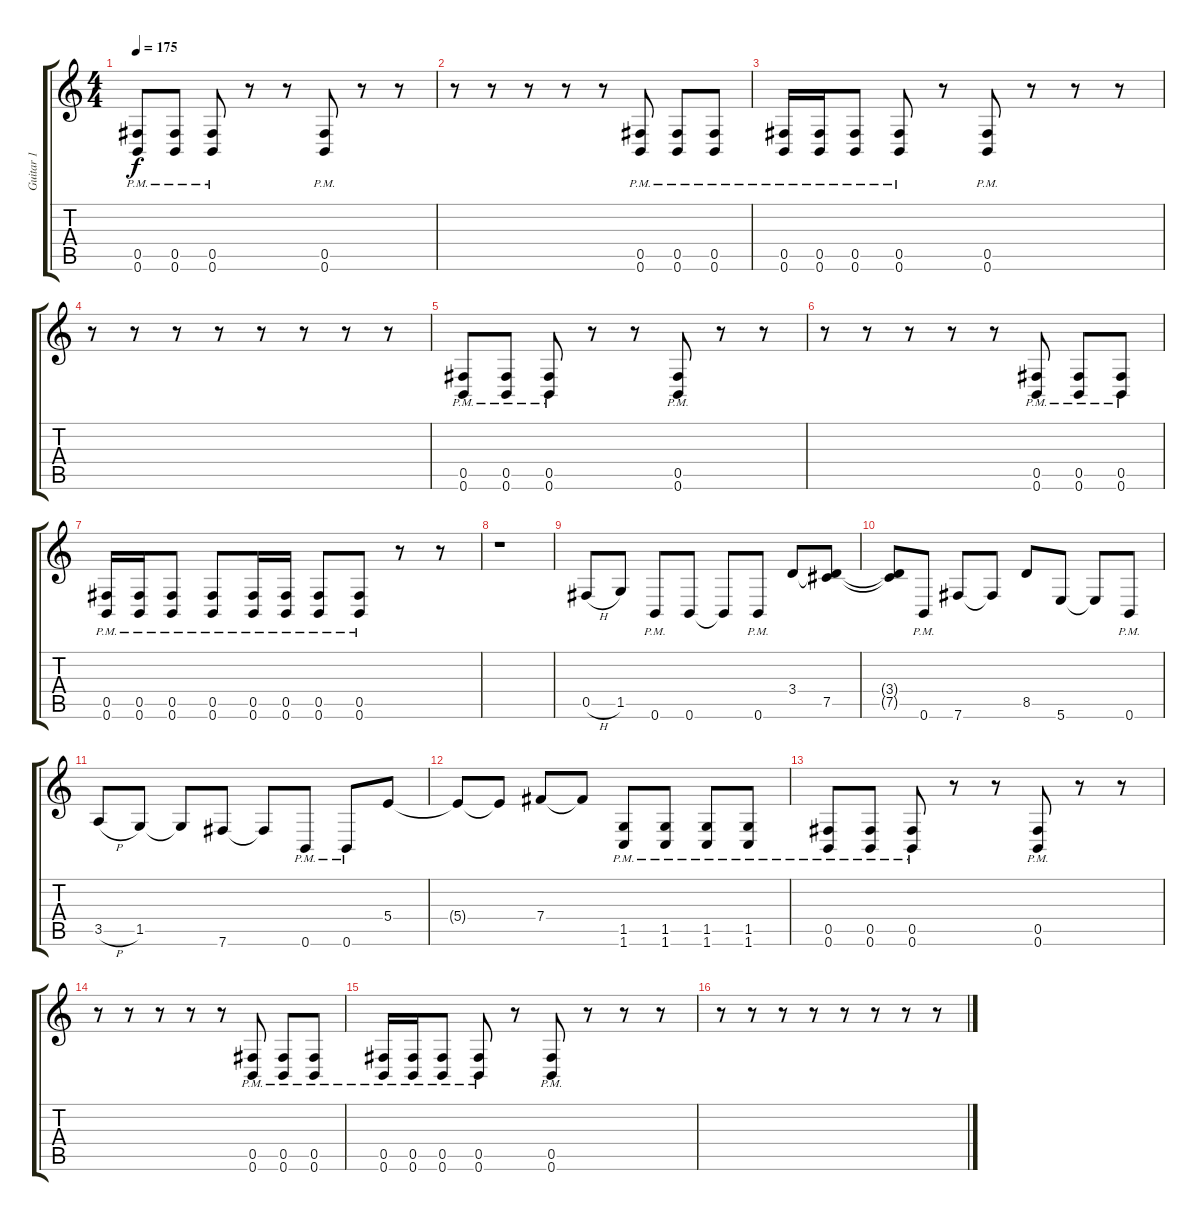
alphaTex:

\track ("Guitar 1" "Guitar 1") {instrument distortionguitar}
\staff {score tabs}
\tuning (Db4 Ab3 E3 B2 Gb2 B1) {hide}
\ts (4 4)
\tempo 175
\clef g2
\ks c
(0.5{pm} 0.6{pm}).8{dy f} (0.5{pm} 0.6{pm}).8 (0.5{pm} 0.6{pm}).8 r.8 r.8 (0.5{pm} 0.6{pm}).8 r.8 r.8 |
r.8 r.8 r.8 r.8 r.8 (0.5{pm} 0.6{pm}).8 (0.5{pm} 0.6{pm}).8 (0.5{pm} 0.6{pm}).8 |
(0.5{pm} 0.6{pm}).16 (0.5{pm} 0.6{pm}).16 (0.5{pm} 0.6{pm}).8 (0.5{pm} 0.6{pm}).8 r.8 (0.5{pm} 0.6{pm}).8 r.8 r.8 r.8 |
r.8 r.8 r.8 r.8 r.8 r.8 r.8 r.8 |
(0.5{pm} 0.6{pm}).8 (0.5{pm} 0.6{pm}).8 (0.5{pm} 0.6{pm}).8 r.8 r.8 (0.5{pm} 0.6{pm}).8 r.8 r.8 |
r.8 r.8 r.8 r.8 r.8 (0.5{pm} 0.6{pm}).8 (0.5{pm} 0.6{pm}).8 (0.5{pm} 0.6{pm}).8 |
(0.5{pm} 0.6{pm}).16 (0.5{pm} 0.6{pm}).16 (0.5{pm} 0.6{pm}).8 (0.5{pm} 0.6{pm}).8 (0.5{pm} 0.6{pm}).16 (0.5{pm} 0.6{pm}).16 (0.5{pm} 0.6{pm}).8 (0.5{pm} 0.6{pm}).8 r.8 r.8 |
r.1 |
0.5{h}.8 1.5.8 0.6{pm}.8 0.6.8 0.6{t}.8 0.6{pm}.8 3.4.8 (3.4{t} 7.5).8 |
(3.4{t} 7.5{t}).8 0.6{pm}.8 7.6.8 7.6{t}.8 8.5.8 5.6.8 5.6{t}.8 0.6{pm}.8 |
3.5{h}.8 1.5.8 1.5{t}.8 7.6.8 7.6{t}.8 0.6{pm}.8 0.6{pm}.8 5.4.8 |
5.4{t}.8 5.4{t}.8 7.4.8 7.4{t}.8 (1.5{pm} 1.6{pm}).8 (1.5{pm} 1.6{pm}).8 (1.5{pm} 1.6{pm}).8 (1.5{pm} 1.6{pm}).8 |
(0.5{pm} 0.6{pm}).8 (0.5{pm} 0.6{pm}).8 (0.5{pm} 0.6{pm}).8 r.8 r.8 (0.5{pm} 0.6{pm}).8 r.8 r.8 |
r.8 r.8 r.8 r.8 r.8 (0.5{pm} 0.6{pm}).8 (0.5{pm} 0.6{pm}).8 (0.5{pm} 0.6{pm}).8 |
(0.5{pm} 0.6{pm}).16 (0.5{pm} 0.6{pm}).16 (0.5{pm} 0.6{pm}).8 (0.5{pm} 0.6{pm}).8 r.8 (0.5{pm} 0.6{pm}).8 r.8 r.8 r.8 |
r.8 r.8 r.8 r.8 r.8 r.8 r.8 r.8
